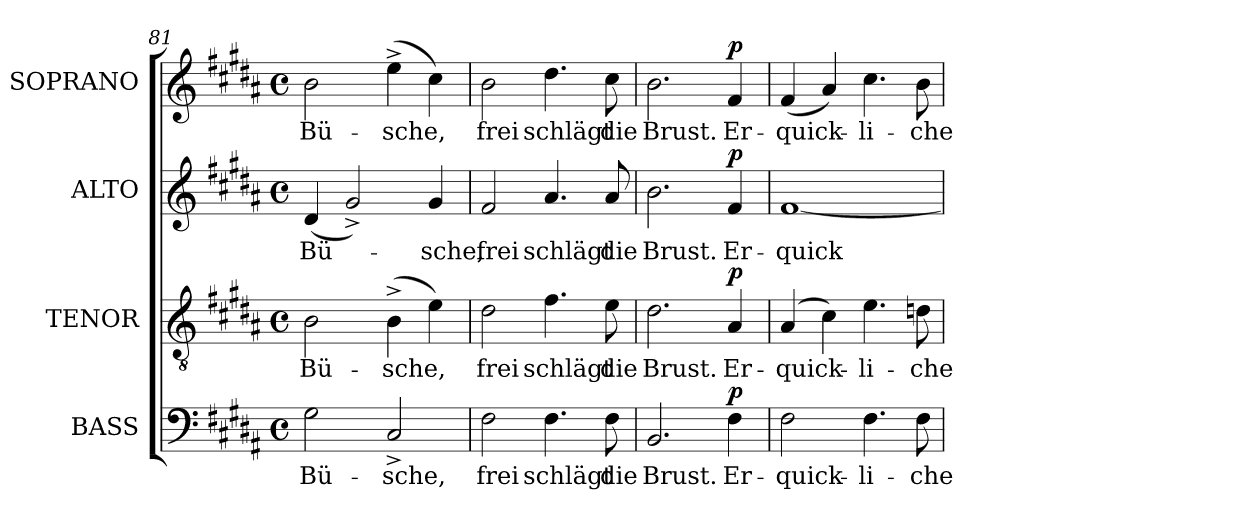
**kern	**text	**dynam	**kern	**text	**dynam	**kern	**text	**dynam	**kern	**text	**dynam
*part4	*part4	*part4	*part3	*part3	*part3	*part2	*part2	*part2	*part1	*part1	*part1
*staff4	*staff4	*staff4	*staff3	*staff3	*staff3	*staff2	*staff2	*staff2	*staff1	*staff1	*staff1
*I"BASS	*	*	*I"TENOR	*	*	*I"ALTO	*	*	*I"SOPRANO	*	*
*I'B.	*	*	*I'T.	*	*	*I'A.	*	*	*I'S.	*	*
*clefF4	*	*	*clefGv2	*	*	*clefG2	*	*	*clefG2	*	*
*	*	*	*ITrd7c12	*	*	*	*	*	*	*	*
*k[f#c#g#d#a#]	*	*	*k[f#c#g#d#a#]	*	*	*k[f#c#g#d#a#]	*	*	*k[f#c#g#d#a#]	*	*
*B:	*	*	*B:	*	*	*B:	*	*	*B:	*	*
*M4/4	*	*	*M4/4	*	*	*M4/4	*	*	*M4/4	*	*
*met(c)	*	*	*met(c)	*	*	*met(c)	*	*	*met(c)	*	*
=81	=81	=81	=81	=81	=81	=81	=81	=81	=81	=81	=81
!	!LO:LY:b:color=#000000	!	!	!	!	!	!	!	!	!	!
!	!	!	!	!LO:LY:b:color=#000000	!	!	!	!	!	!	!
!	!	!	!	!	!	!	!LO:LY:b:color=#000000	!	!	!	!
!	!	!	!	!	!	!	!	!	!	!LO:LY:b:color=#000000	!
2G#i\	Bü-	.	2BBi\	Bü-	.	(4d#i/	Bü-	.	2bi\	Bü-	.
.	.	.	.	.	.	2g#^i/)	.	.	.	.	.
!	!LO:LY:b:color=#000000	!	!	!	!	!	!	!	!	!	!
!	!	!	!	!LO:LY:b:color=#000000	!	!	!	!	!	!	!
!	!	!	!	!	!	!	!	!	!	!LO:LY:b:color=#000000	!
2C#^i/	-sche,	.	(4BB^i\	-sche,	.	.	.	.	(4ee^i\	-sche,	.
!	!	!	!	!	!	!	!LO:LY:b:color=#000000	!	!	!	!
.	.	.	4Ei\)	.	.	4g#i/	-sche,	.	4cc#i\)	.	.
=82	=82	=82	=82	=82	=82	=82	=82	=82	=82	=82	=82
!	!LO:LY:b:color=#000000	!	!	!	!	!	!	!	!	!	!
!	!	!	!	!LO:LY:b:color=#000000	!	!	!	!	!	!	!
!	!	!	!	!	!	!	!LO:LY:b:color=#000000	!	!	!	!
!	!	!	!	!	!	!	!	!	!	!LO:LY:b:color=#000000	!
2F#i\	frei	.	2D#i\	frei	.	2f#i/	frei	.	2bi\	frei	.
!	!LO:LY:b:color=#000000	!	!	!	!	!	!	!	!	!	!
!	!	!	!	!LO:LY:b:color=#000000	!	!	!	!	!	!	!
!	!	!	!	!	!	!	!LO:LY:b:color=#000000	!	!	!	!
!	!	!	!	!	!	!	!	!	!	!LO:LY:b:color=#000000	!
4.F#i\	schlägt	.	4.F#i\	schlägt	.	4.a#i/	schlägt	.	4.dd#i\	schlägt	.
!	!LO:LY:b:color=#000000	!	!	!	!	!	!	!	!	!	!
!	!	!	!	!LO:LY:b:color=#000000	!	!	!	!	!	!	!
!	!	!	!	!	!	!	!LO:LY:b:color=#000000	!	!	!	!
!	!	!	!	!	!	!	!	!	!	!LO:LY:b:color=#000000	!
8F#i\	die	.	8Ei\	die	.	8a#i/	die	.	8cc#i\	die	.
!!LO:PB:g=z
=83	=83	=83	=83	=83	=83	=83	=83	=83	=83	=83	=83
!	!LO:LY:b:color=#000000	!	!	!	!	!	!	!	!	!	!
!	!	!	!	!LO:LY:b:color=#000000	!	!	!	!	!	!	!
!	!	!	!	!	!	!	!LO:LY:b:color=#000000	!	!	!	!
!	!	!	!	!	!	!	!	!	!	!LO:LY:b:color=#000000	!
2.BBi/	Brust.	.	2.D#i\	Brust.	.	2.bi\	Brust.	.	2.bi\	Brust.	.
!	!LO:LY:b:color=#000000	!	!	!	!	!	!	!	!	!	!
!	!	!	!	!LO:LY:b:color=#000000	!	!	!	!	!	!	!
!	!	!	!	!	!	!	!LO:LY:b:color=#000000	!	!	!	!
!	!	!	!	!	!	!	!	!	!	!LO:LY:b:color=#000000	!
4F#i\	Er-	p	4AA#i/	Er-	p	4f#i/	Er-	p	4f#i/	Er-	p
=84	=84	=84	=84	=84	=84	=84	=84	=84	=84	=84	=84
!	!LO:LY:b:color=#000000	!	!	!	!	!	!	!	!	!	!
!	!	!	!	!LO:LY:b:color=#000000	!	!	!	!	!	!	!
!	!	!	!	!	!	!	!LO:LY:b:color=#000000	!	!	!	!
!	!	!	!	!	!	!	!	!	!	!LO:LY:b:color=#000000	!
2F#i\	-quick-	.	(4AA#i/	-quick-	.	[<1f#i	-quick-	.	(4f#i/	-quick-	.
.	.	.	4C#i\)	.	.	.	.	.	4a#i/)	.	.
!	!LO:LY:b:color=#000000	!	!	!	!	!	!	!	!	!	!
!	!	!	!	!LO:LY:b:color=#000000	!	!	!	!	!	!	!
!	!	!	!	!	!	!	!	!	!	!LO:LY:b:color=#000000	!
4.F#i\	-li-	.	4.Ei\	-li-	.	.	.	.	4.cc#i\	-li-	.
!	!LO:LY:b:color=#000000	!	!	!	!	!	!	!	!	!	!
!	!	!	!	!LO:LY:b:color=#000000	!	!	!	!	!	!	!
!	!	!	!	!	!	!	!	!	!	!LO:LY:b:color=#000000	!
8F#i\	-che	.	8Dni\	-che	.	.	.	.	8bi\	-che	.
=	=	=	=	=	=	=	=	=	=	=	=
*-	*-	*-	*-	*-	*-	*-	*-	*-	*-	*-	*-
